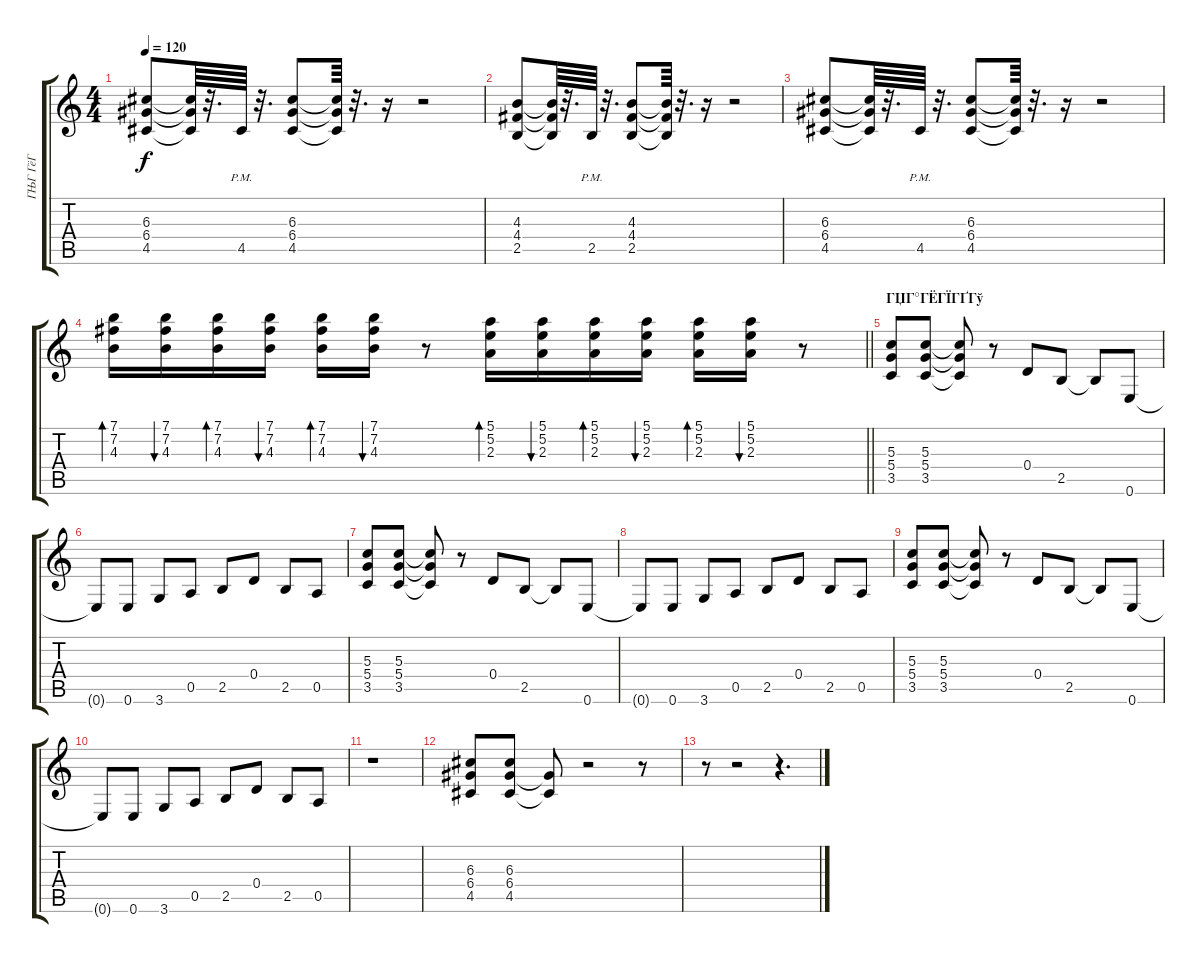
\track ("ГЊГ ГёГ " "ГЊГ ГёГ ") {instrument overdrivenguitar}
\staff {score tabs}
\tuning (E4 B3 G3 D3 A2 E2) {hide}
\ts (4 4)
\tempo 120
\clef g2
\ks c
(6.3 6.4 4.5).8{dy f} (6.3{t} 6.4{t} 4.5{t}).64 r.32{d} 4.5{pm}.64 r.32{d} (6.3 6.4 4.5).8 (6.3{t} 6.4{t} 4.5{t}).64 r.32{d} r.16 r.2 |
(4.3 4.4 2.5).8 (4.3{t} 4.4{t} 2.5{t}).64 r.32{d} 2.5{pm}.64 r.32{d} (4.3 4.4 2.5).8 (4.3{t} 4.4{t} 2.5{t}).64 r.32{d} r.16 r.2 |
(6.3 6.4 4.5).8 (6.3{t} 6.4{t} 4.5{t}).64 r.32{d} 4.5{pm}.64 r.32{d} (6.3 6.4 4.5).8 (6.3{t} 6.4{t} 4.5{t}).64 r.32{d} r.16 r.2 |
\barLineRight lightlight
(7.1 7.2 4.3).16{bd 30} (7.1 7.2 4.3).16{bu 30} (7.1 7.2 4.3).16{bd 30} (7.1 7.2 4.3).16{bu 30} (7.1 7.2 4.3).16{bd 30} (7.1 7.2 4.3).16{bu 30} r.8 (5.1 5.2 2.3).16{bd 30} (5.1 5.2 2.3).16{bu 30} (5.1 5.2 2.3).16{bd 30} (5.1 5.2 2.3).16{bu 30} (5.1 5.2 2.3).16{bd 30} (5.1 5.2 2.3).16{bu 30} r.8 |
\section ("" "ГЏГ°ГЁГЇГҐГў")
(5.3 5.4 3.5).8 (5.3 5.4 3.5).8 (5.3{t} 5.4{t} 3.5{t}).8 r.8 0.4.8 2.5.8 2.5{t}.8 0.6.8 |
0.6{t}.8 0.6.8 3.6.8 0.5.8 2.5.8 0.4.8 2.5.8 0.5.8 |
(5.3 5.4 3.5).8 (5.3 5.4 3.5).8 (5.3{t} 5.4{t} 3.5{t}).8 r.8 0.4.8 2.5.8 2.5{t}.8 0.6.8 |
0.6{t}.8 0.6.8 3.6.8 0.5.8 2.5.8 0.4.8 2.5.8 0.5.8 |
(5.3 5.4 3.5).8 (5.3 5.4 3.5).8 (5.3{t} 5.4{t} 3.5{t}).8 r.8 0.4.8 2.5.8 2.5{t}.8 0.6.8 |
0.6{t}.8 0.6.8 3.6.8 0.5.8 2.5.8 0.4.8 2.5.8 0.5.8 |
r.1 |
(6.3 6.4 4.5).8 (6.3 6.4 4.5).8 (6.4{t} 4.5{t}).8 r.2 r.8 |
r.8 r.2 r.4{d}
